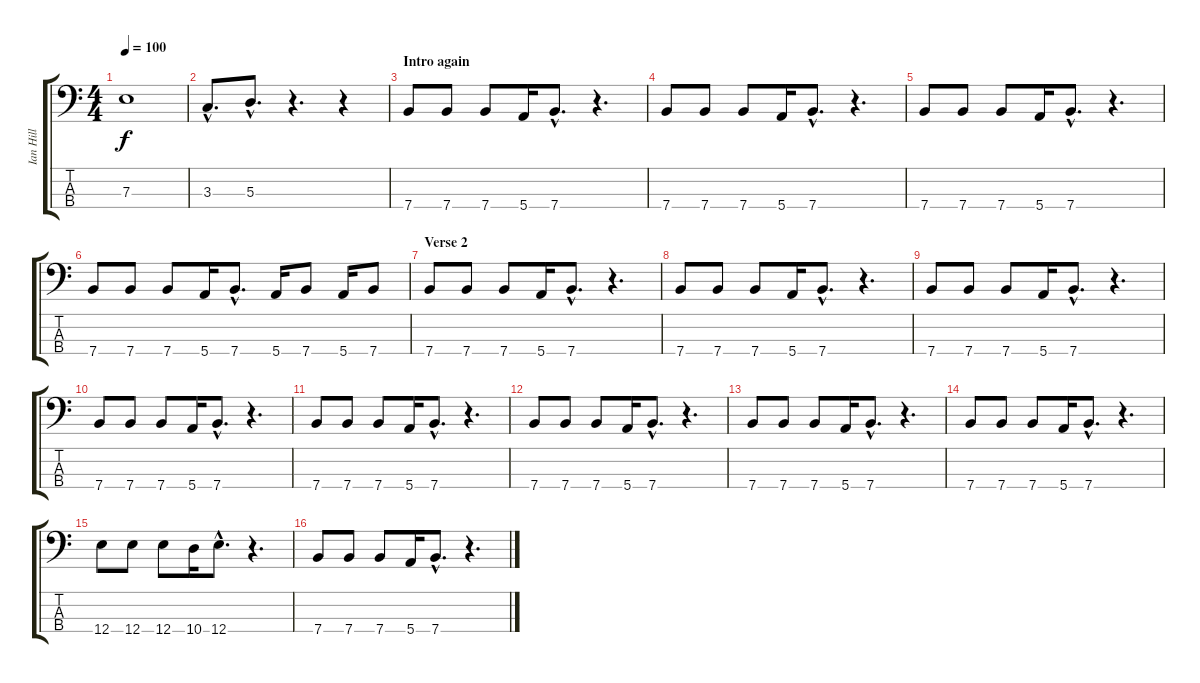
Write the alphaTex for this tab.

\track ("Ian Hill" "Ian Hill") {instrument electricbasspick}
\staff {score tabs}
\tuning (G2 D2 A1 E1) {hide}
\ts (4 4)
\tempo 100
\clef f4
\ks c
7.3.1{dy f} |
3.3{hac}.8{d} 5.3{hac}.8{d} r.4{d} r.4 |
\section ("" "Intro again")
7.4.8 7.4.8 7.4.8 5.4.16 7.4{hac}.8{d} r.4{d} |
7.4.8 7.4.8 7.4.8 5.4.16 7.4{hac}.8{d} r.4{d} |
7.4.8 7.4.8 7.4.8 5.4.16 7.4{hac}.8{d} r.4{d} |
7.4.8 7.4.8 7.4.8 5.4.16 7.4{hac}.8{d} 5.4.16 7.4.8 5.4.16 7.4.8 |
\section ("" "Verse 2")
7.4.8 7.4.8 7.4.8 5.4.16 7.4{hac}.8{d} r.4{d} |
7.4.8 7.4.8 7.4.8 5.4.16 7.4{hac}.8{d} r.4{d} |
7.4.8 7.4.8 7.4.8 5.4.16 7.4{hac}.8{d} r.4{d} |
7.4.8 7.4.8 7.4.8 5.4.16 7.4{hac}.8{d} r.4{d} |
7.4.8 7.4.8 7.4.8 5.4.16 7.4{hac}.8{d} r.4{d} |
7.4.8 7.4.8 7.4.8 5.4.16 7.4{hac}.8{d} r.4{d} |
7.4.8 7.4.8 7.4.8 5.4.16 7.4{hac}.8{d} r.4{d} |
7.4.8 7.4.8 7.4.8 5.4.16 7.4{hac}.8{d} r.4{d} |
12.4.8 12.4.8 12.4.8 10.4.16 12.4{hac}.8{d} r.4{d} |
7.4.8 7.4.8 7.4.8 5.4.16 7.4{hac}.8{d} r.4{d}
